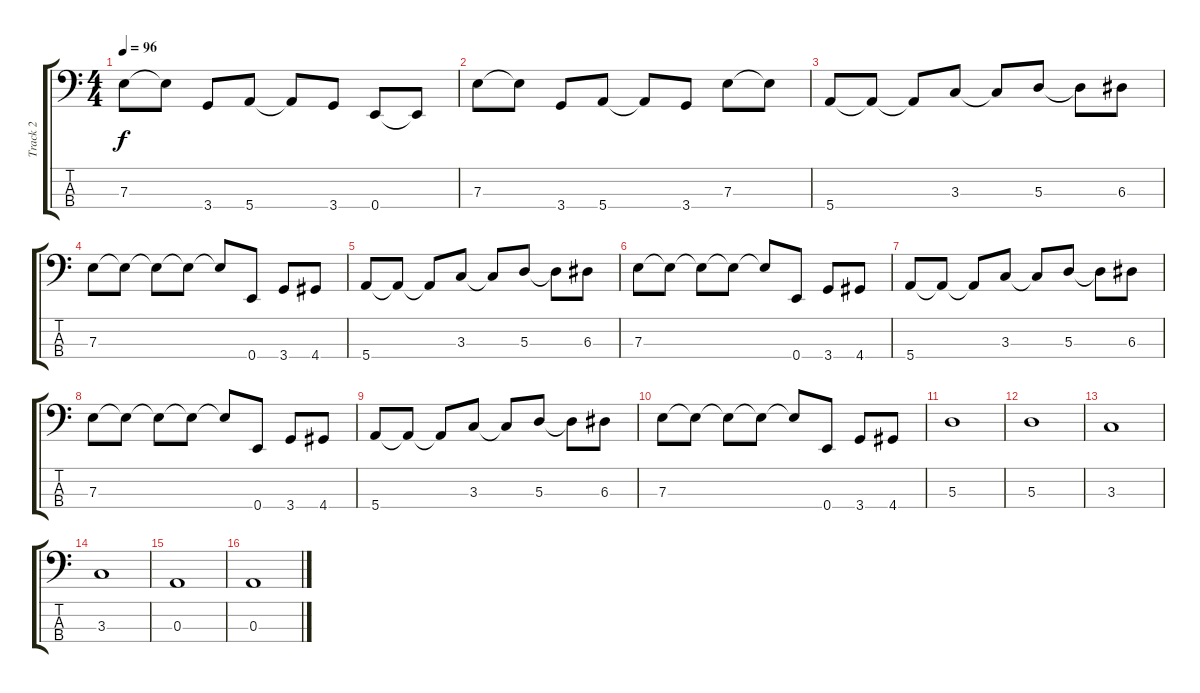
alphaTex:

\track ("Track 2" "Track 2") {instrument electricbassfinger}
\staff {score tabs}
\tuning (G2 D2 A1 E1) {hide}
\ts (4 4)
\tempo 96
\clef f4
\ks c
7.3.8{dy f} 7.3{t}.8 3.4.8 5.4.8 5.4{t}.8 3.4.8 0.4.8 0.4{t}.8 |
7.3.8 7.3{t}.8 3.4.8 5.4.8 5.4{t}.8 3.4.8 7.3.8 7.3{t}.8 |
5.4.8 5.4{t}.8 5.4{t}.8 3.3.8 3.3{t}.8 5.3.8 5.3{t}.8 6.3.8 |
7.3.8 7.3{t}.8 7.3{t}.8 7.3{t}.8 7.3{t}.8 0.4.8 3.4.8 4.4.8 |
5.4.8 5.4{t}.8 5.4{t}.8 3.3.8 3.3{t}.8 5.3.8 5.3{t}.8 6.3.8 |
7.3.8 7.3{t}.8 7.3{t}.8 7.3{t}.8 7.3{t}.8 0.4.8 3.4.8 4.4.8 |
5.4.8 5.4{t}.8 5.4{t}.8 3.3.8 3.3{t}.8 5.3.8 5.3{t}.8 6.3.8 |
7.3.8 7.3{t}.8 7.3{t}.8 7.3{t}.8 7.3{t}.8 0.4.8 3.4.8 4.4.8 |
5.4.8 5.4{t}.8 5.4{t}.8 3.3.8 3.3{t}.8 5.3.8 5.3{t}.8 6.3.8 |
7.3.8 7.3{t}.8 7.3{t}.8 7.3{t}.8 7.3{t}.8 0.4.8 3.4.8 4.4.8 |
5.3.1 |
5.3.1 |
3.3.1 |
3.3.1 |
0.3.1 |
0.3.1
